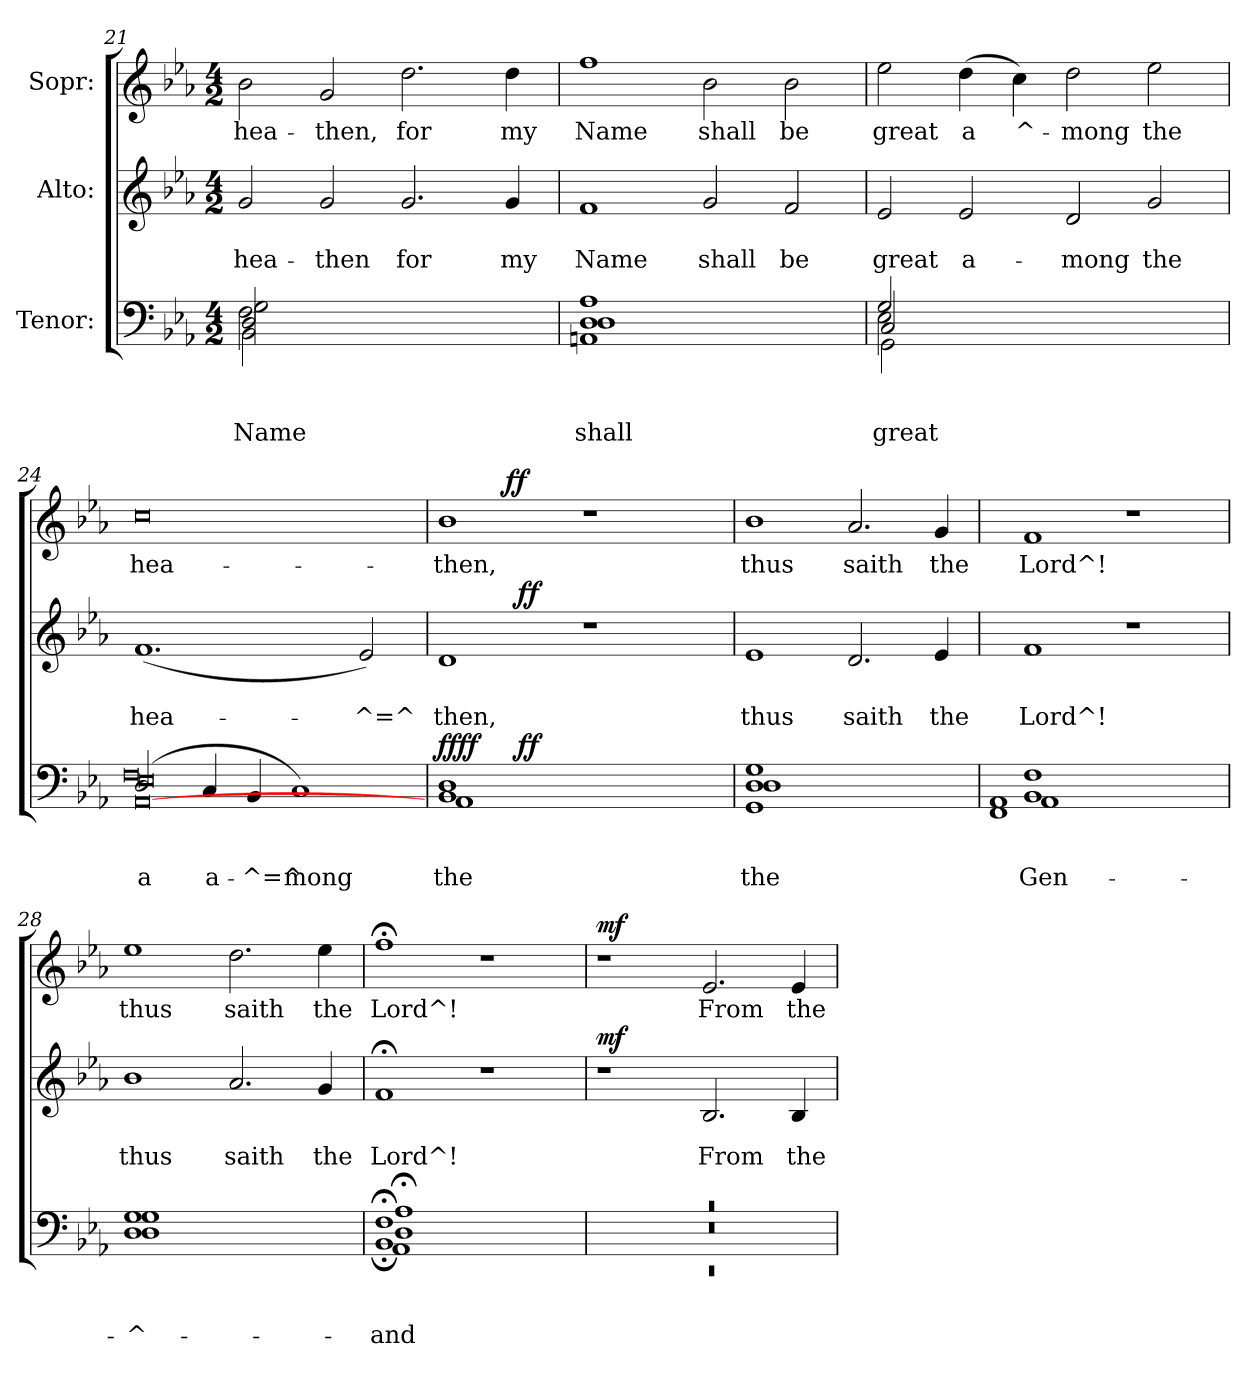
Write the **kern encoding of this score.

**kern	**text	**text	**text	**dynam	**kern	**text	**text	**dynam	**kern	**text	**dynam
*part3	*part3	*part3	*part3	*part3	*part2	*part2	*part2	*part2	*part1	*part1	*part1
*staff3	*staff3	*staff3	*staff3	*staff3	*staff2	*staff2	*staff2	*staff2	*staff1	*staff1	*staff1
*I"Tenor:	*	*	*	*	*I"Alto:	*	*	*	*I"Sopr:	*	*
*clefF4	*	*	*	*	*clefG2	*	*	*	*clefG2	*	*
*k[b-e-a-]	*	*	*	*	*k[b-e-a-]	*	*	*	*k[b-e-a-]	*	*
*E-:	*	*	*	*	*E-:	*	*	*	*E-:	*	*
*M4/2	*	*	*	*	*M4/2	*	*	*	*M4/2	*	*
=21	=21	=21	=21	=21	=21	=21	=21	=21	=21	=21	=21
!	!	!	!LO:LY:b	!	!	!	!	!	!	!	!
*^	*	*	*	*	*	*	*	*	*	*	*
!	!	!	!	!LO:LY:b	!	!	!	!LO:LY:b	!	!	!LO:LY:b	!
*^	*^	*	*	*	*	*	*	*	*	*	*	*
2F\	2G\	2D/	2BB-\	.	.	Name	.	2g/	.	hea-	.	2b-\	hea-	.
!	!	!	!	!	!	!	!	!	!	!LO:LY:b	!	!	!LO:LY:b	!
1.ryy	1.ryy	1.ryy	1.ryy	.	.	.	.	2g/	.	-then	.	2g/	-then,	.
!	!	!	!	!	!	!	!	!	!	!LO:LY:b	!	!	!LO:LY:b	!
.	.	.	.	.	.	.	.	2.g/	.	for	.	2.dd\	for	.
!	!	!	!	!	!	!	!	!	!	!LO:LY:b	!	!	!LO:LY:b	!
.	.	.	.	.	.	.	.	4g/	.	my	.	4dd\	my	.
=22	=22	=22	=22	=22	=22	=22	=22	=22	=22	=22	=22	=22	=22	=22
!	!	!	!	!	!	!LO:LY:b	!	!	!	!	!	!	!	!
!	!	!	!	!	!	!LO:LY:b	!	!	!	!LO:LY:b	!	!	!LO:LY:b	!
1D	1D	1A-	1AAn	.	.	shall	.	1f	.	Name	.	1ff	Name	.
!	!	!	!	!	!	!	!	!	!	!LO:LY:b	!	!	!LO:LY:b	!
1ryy	1ryy	1ryy	1ryy	.	.	.	.	2g/	.	shall	.	2b-\	shall	.
!	!	!	!	!	!	!	!	!	!	!LO:LY:b	!	!	!LO:LY:b	!
.	.	.	.	.	.	.	.	2f/	.	be	.	2b-\	be	.
!!LO:LB:g=z
=23	=23	=23	=23	=23	=23	=23	=23	=23	=23	=23	=23	=23	=23	=23
!	!	!	!	!	!	!LO:LY:b	!	!	!	!	!	!	!	!
!	!	!	!	!	!	!LO:LY:b	!	!	!	!LO:LY:b	!	!	!LO:LY:b	!
2E-\	2C/	2G/	2GG\	.	.	great	.	2e-/	.	great	.	2ee-\	great	.
!	!	!	!	!	!	!	!	!	!	!LO:LY:b	!	!	!LO:LY:b	!
1.ryy	1.ryy	1.ryy	1.ryy	.	.	.	.	2e-/	.	a-	.	(>4dd\	a	.
!	!	!	!	!	!	!	!	!	!	!	!	!	!LO:LY:b	!
.	.	.	.	.	.	.	.	.	.	.	.	4cc\)	^-	.
!	!	!	!	!	!	!	!	!	!	!LO:LY:b	!	!	!LO:LY:b	!
.	.	.	.	.	.	.	.	2d/	.	-mong	.	2dd\	-mong	.
!	!	!	!	!	!	!	!	!	!	!LO:LY:b	!	!	!LO:LY:b	!
.	.	.	.	.	.	.	.	2g/	.	the	.	2ee-\	the	.
!!LO:LB:g=z
=24	=24	=24	=24	=24	=24	=24	=24	=24	=24	=24	=24	=24	=24	=24
!	!	!	!	!	!	!LO:LY:b	!	!	!	!	!	!	!	!
!	!	!	!	!	!	!LO:LY:b	!	!	!	!LO:LY:b	!	!	!LO:LY:b	!
(<2D/	0F	[<0AA-	0E-	.	.	a	.	(<1.f	.	hea-	.	0cc	hea-	.
!	!	!	!	!	!	!LO:LY:b	!	!	!	!	!	!	!	!
4C/	.	.	.	.	.	a-	.	.	.	.	.	.	.	.
!	!	!	!	!	!	!LO:LY:b	!	!	!	!	!	!	!	!
4BB-/	.	.	.	.	.	-^=^	.	.	.	.	.	.	.	.
!	!	!	!	!	!	!LO:LY:b	!	!	!	!	!	!	!	!
1C)	.	.	.	.	.	mong	.	.	.	.	.	.	.	.
!	!	!	!	!	!	!	!	!	!	!LO:LY:b	!	!	!	!
.	.	.	.	.	.	.	.	2e-/)	.	-^=^	.	.	.	.
=25	=25	=25	=25	=25	=25	=25	=25	=25	=25	=25	=25	=25	=25	=25
!	!	!	!	!	!	!LO:LY:b	!	!	!	!	!	!	!	!
!	!	!	!	!	!	!LO:LY:b	!LO:DY:a	!	!	!LO:LY:b	!	!	!LO:LY:b	!
!	!	!	!	!	!	!	!LO:DY:n=1:b	!	!	!	!	!	!	!
*	*	*	*	*	*	*	*	*^	*	*	*	*^	*	*
2ryy	1D	1BB-	1AA-	.	.	the	ff ff	1d	2ryy	.	then,	.	1b-	2ryy	-then,	.
!	!	!	!	!	!	!	!	!	!	!	!	!	!	!	!	!LO:DY:a
32ryy	.	.	.	.	.	.	.	.	32ryy	.	.	.	.	1.ryy	.	ff
!	!	!	!	!	!	!	!LO:DY:n=2:a	!	!	!	!	!LO:DY:a	!	!	!	!
1ryy	.	.	.	.	.	.	ff	.	1ryy	.	.	ff	.	.	.	.
.	1ryy	1ryy	1ryy	.	.	.	.	1r	.	.	.	.	1r	.	.	.
4...ryy	.	.	.	.	.	.	.	.	4...ryy	.	.	.	.	.	.	.
=26	=26	=26	=26	=26	=26	=26	=26	=26	=26	=26	=26	=26	=26	=26	=26	=26
!	!	!	!	!	!	!LO:LY:b	!	!	!	!	!LO:LY:b	!	!	!	!LO:LY:b	!
*	*	*	*	*	*	*	*	*v	*v	*	*	*	*	*	*	*
*	*	*	*	*	*	*	*	*	*	*	*	*v	*v	*	*
1D	1G	1D	1GG	.	.	the	.	1e-	.	thus	.	1b-	thus	.
!	!	!	!	!	!	!	!	!	!	!LO:LY:b	!	!	!LO:LY:b	!
1ryy	1ryy	1ryy	1ryy	.	.	.	.	2.d/	.	saith	.	2.a-i/	saith	.
!	!	!	!	!	!	!	!	!	!	!LO:LY:b	!	!	!LO:LY:b	!
.	.	.	.	.	.	.	.	4e-/	.	the	.	4g/	the	.
=27	=27	=27	=27	=27	=27	=27	=27	=27	=27	=27	=27	=27	=27	=27
!	!	!	!	!	!	!LO:LY:b	!	!	!	!	!	!	!	!
!	!	!	!	!	!	!LO:LY:b	!LO:DY:a	!	!	!LO:LY:b	!	!	!LO:LY:b	!
!	!	!	!	!	!	!	!LO:DY:n=1:a	!	!	!	!	!	!	!
1F	1BB-	1AA-	1FF 1AA-	.	.	-Gen-	fz fz	1f	.	Lord^!	.	1f	Lord^!	.
1ryy	1ryy	1ryy	1ryy	.	.	.	.	1r	.	.	.	1r	.	.
=28	=28	=28	=28	=28	=28	=28	=28	=28	=28	=28	=28	=28	=28	=28
!	!	!	!	!	!	!LO:LY:b	!	!	!	!LO:LY:b	!	!	!LO:LY:b	!
1D	1G	1G	1D	.	.	-^-	.	1b-	.	thus	.	1ee-	thus	.
!	!	!	!	!	!	!	!	!	!	!LO:LY:b	!	!	!LO:LY:b	!
1ryy	1ryy	1ryy	1ryy	.	.	.	.	2.a-/	.	saith	.	2.dd\	saith	.
!	!	!	!	!	!	!	!	!	!	!LO:LY:b	!	!	!LO:LY:b	!
.	.	.	.	.	.	.	.	4g/	.	the	.	4ee-\	the	.
!!LO:LB:g=z
=29	=29	=29	=29	=29	=29	=29	=29	=29	=29	=29	=29	=29	=29	=29
!	!	!	!	!	!	!LO:LY:b	!	!	!	!	!	!	!	!
!	!	!	!	!	!	!LO:LY:b	!	!	!	!LO:LY:b	!	!	!LO:LY:b	!
1F;<	1BB-;<	1D;< 1A-;<	1AA-	.	.	-and	.	1f;	.	Lord^!	.	1ff;<	Lord^!	.
1ryy	1ryy	1ryy	1ryy	.	.	.	.	1r	.	.	.	1r	.	.
!!LO:LB:g=z
=30	=30	=30	=30	=30	=30	=30	=30	=30	=30	=30	=30	=30	=30	=30
!LO:N:vis=1	!LO:N:vis=1	!LO:N:vis=1	!LO:N:vis=1	!	!	!	!LO:DY:a	!	!	!	!	!	!	!
!	!	!	!	!	!	!	!LO:DY:n=1:a	!	!	!	!	!	!	!
!	!	!	!	!	!	!	!LO:DY:n=2:b	!	!	!	!LO:DY:a	!	!	!LO:DY:a
0rc	0rEE	0r	0r	.	.	.	mf mf mf	1r	.	.	mf	1r	.	mf
!	!	!	!	!	!	!	!	!	!	!LO:LY:b	!	!	!LO:LY:b	!
.	.	.	.	.	.	.	.	2.B-/	.	From	.	2.e-/	From	.
!	!	!	!	!	!	!	!	!	!	!LO:LY:b	!	!	!LO:LY:b	!
.	.	.	.	.	.	.	.	4B-/	.	the	.	4e-/	the	.
*v	*v	*v	*v	*	*	*	*	*	*	*	*	*	*	*
=	=	=	=	=	=	=	=	=	=	=	=
*-	*-	*-	*-	*-	*-	*-	*-	*-	*-	*-	*-
